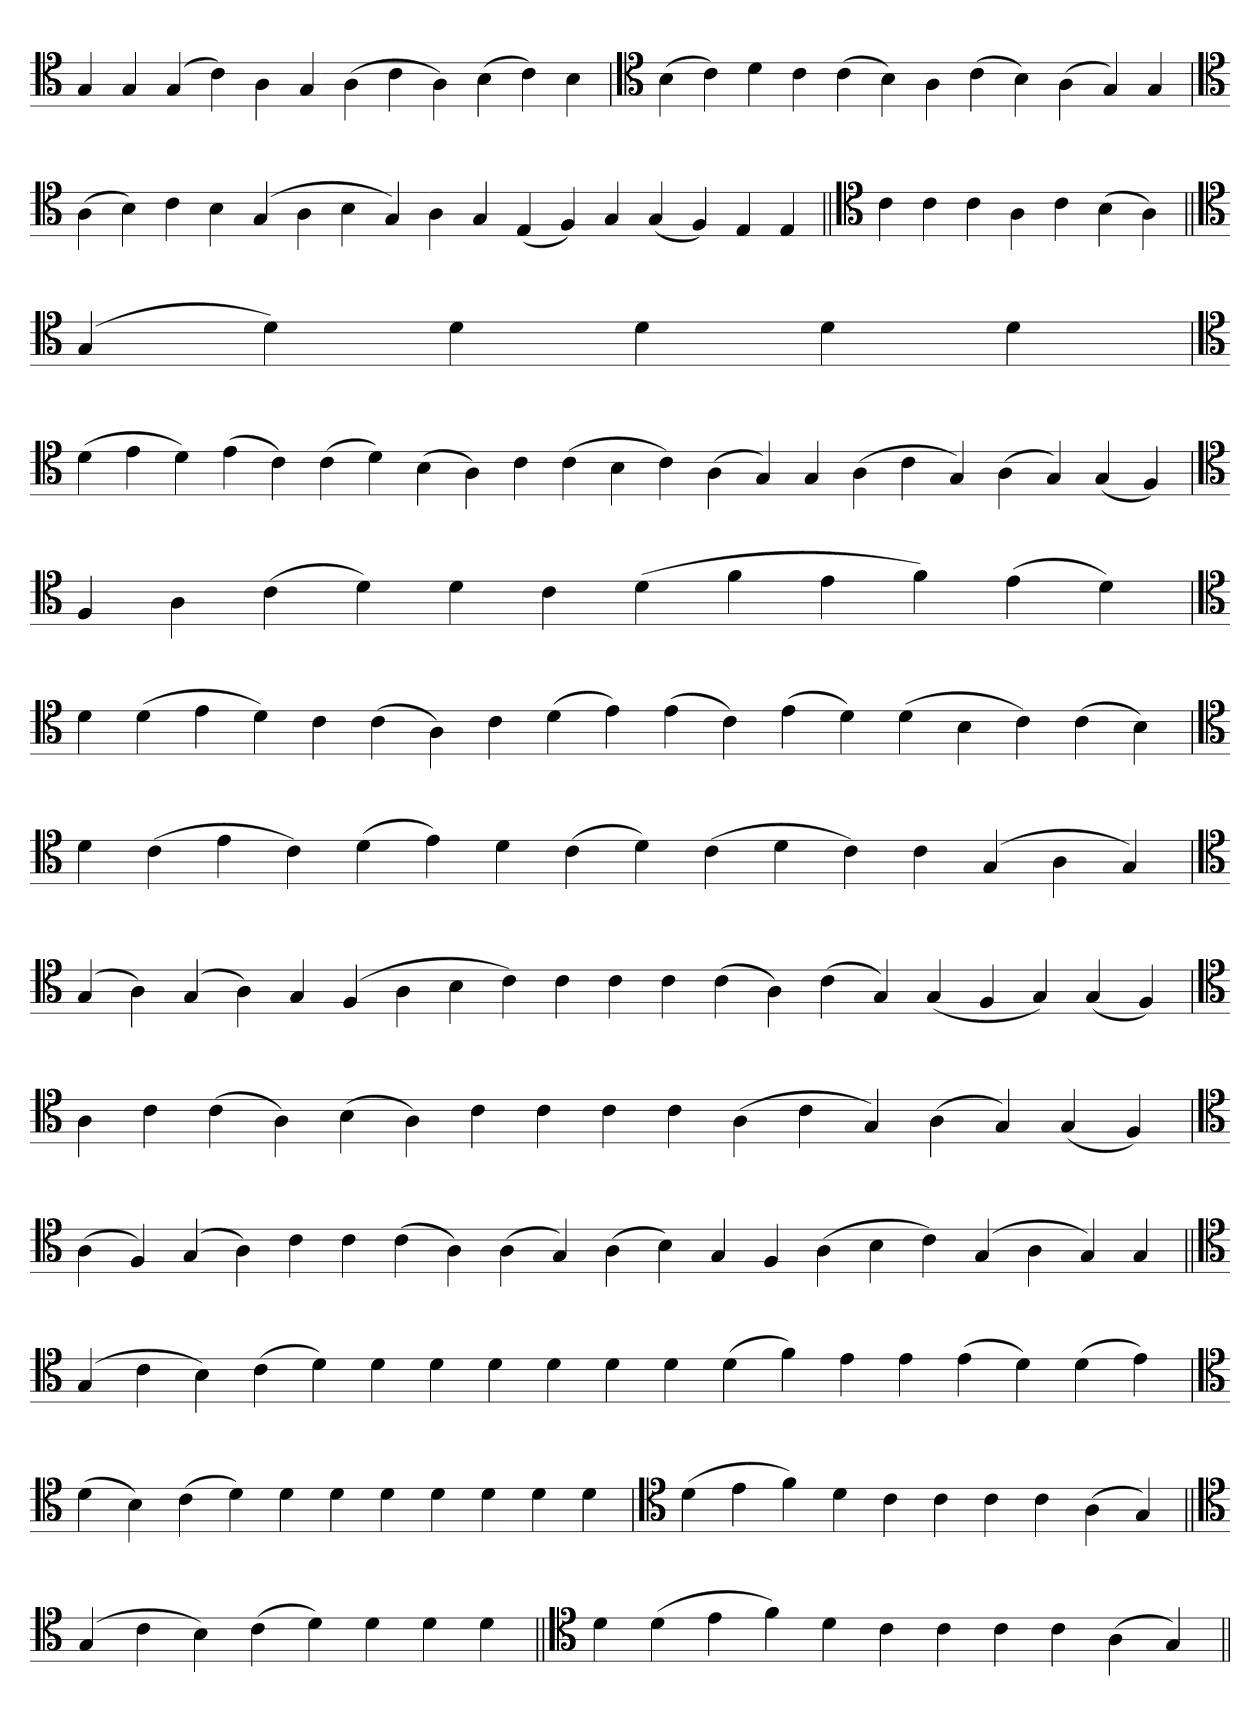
**kern
*part1
*staff1
*clefC4
=
4G
4G
(4G
4c)
4A
4G
(4A
4c
4A)
(4B
4c)
4B
=`
*clefC4
(4B
4c)
4d
4c
(4c
4B)
4A
(4c
4B)
(4A
4G)
4G
='
*clefC4
(4A
4B)
4c
4B
(4G
4A
4B
4G)
4A
4G
(4E
4F)
4G
(4G
4F)
4E
4E
=||
*clefC4
4c
4c
4c
4A
4c
(4B
4A)
=||
*clefC4
(4G
4d)
4d
4d
4d
4d
=`
*clefC4
(4d
4e
4d)
(4e
4c)
(4c
4d)
(4B
4A)
4c
(4c
4B
4c)
(4A
4G)
4G
(4A
4c
4G)
(4A
4G)
(4G
4F)
='
*clefC4
4F
4A
(4c
4d)
4d
4c
(4d
4f
4e
4f)
(4e
4d)
=`
*clefC4
4d
(4d
4e
4d)
4c
(4c
4A)
4c
(4d
4e)
(4e
4c)
(4e
4d)
(4d
4B
4c)
(4c
4B)
=
*clefC4
4d
(4c
4e
4c)
(4d
4e)
4d
(4c
4d)
(4c
4d
4c)
4c
(4G
4A
4G)
='
*clefC4
(4G
4A)
(4G
4A)
4G
(4F
4A
4B
4c)
4c
4c
4c
(4c
4A)
(4c
4G)
(4G
4F
4G)
(4G
4F)
=
*clefC4
4A
4c
(4c
4A)
(4B
4A)
4c
4c
4c
4c
(4A
4c
4G)
(4A
4G)
(4G
4F)
='
*clefC4
(4A
4F)
(4G
4A)
4c
4c
(4c
4A)
(4A
4G)
(4A
4B)
4G
4F
(4A
4B
4c)
(4G
4A
4G)
4G
=||
*clefC4
(4G
4c
4B)
(4c
4d)
4d
4d
4d
4d
4d
4d
(4d
4f)
4e
4e
(4e
4d)
(4d
4e)
=
*clefC4
(4d
4B)
(4c
4d)
4d
4d
4d
4d
4d
4d
4d
=`
*clefC4
(4d
4e
4f)
4d
4c
4c
4c
4c
(4A
4G)
=||
*clefC4
(4G
4c
4B)
(4c
4d)
4d
4d
4d
=||
*clefC4
4d
(4d
4e
4f)
4d
4c
4c
4c
4c
(4A
4G)
=||
*-
